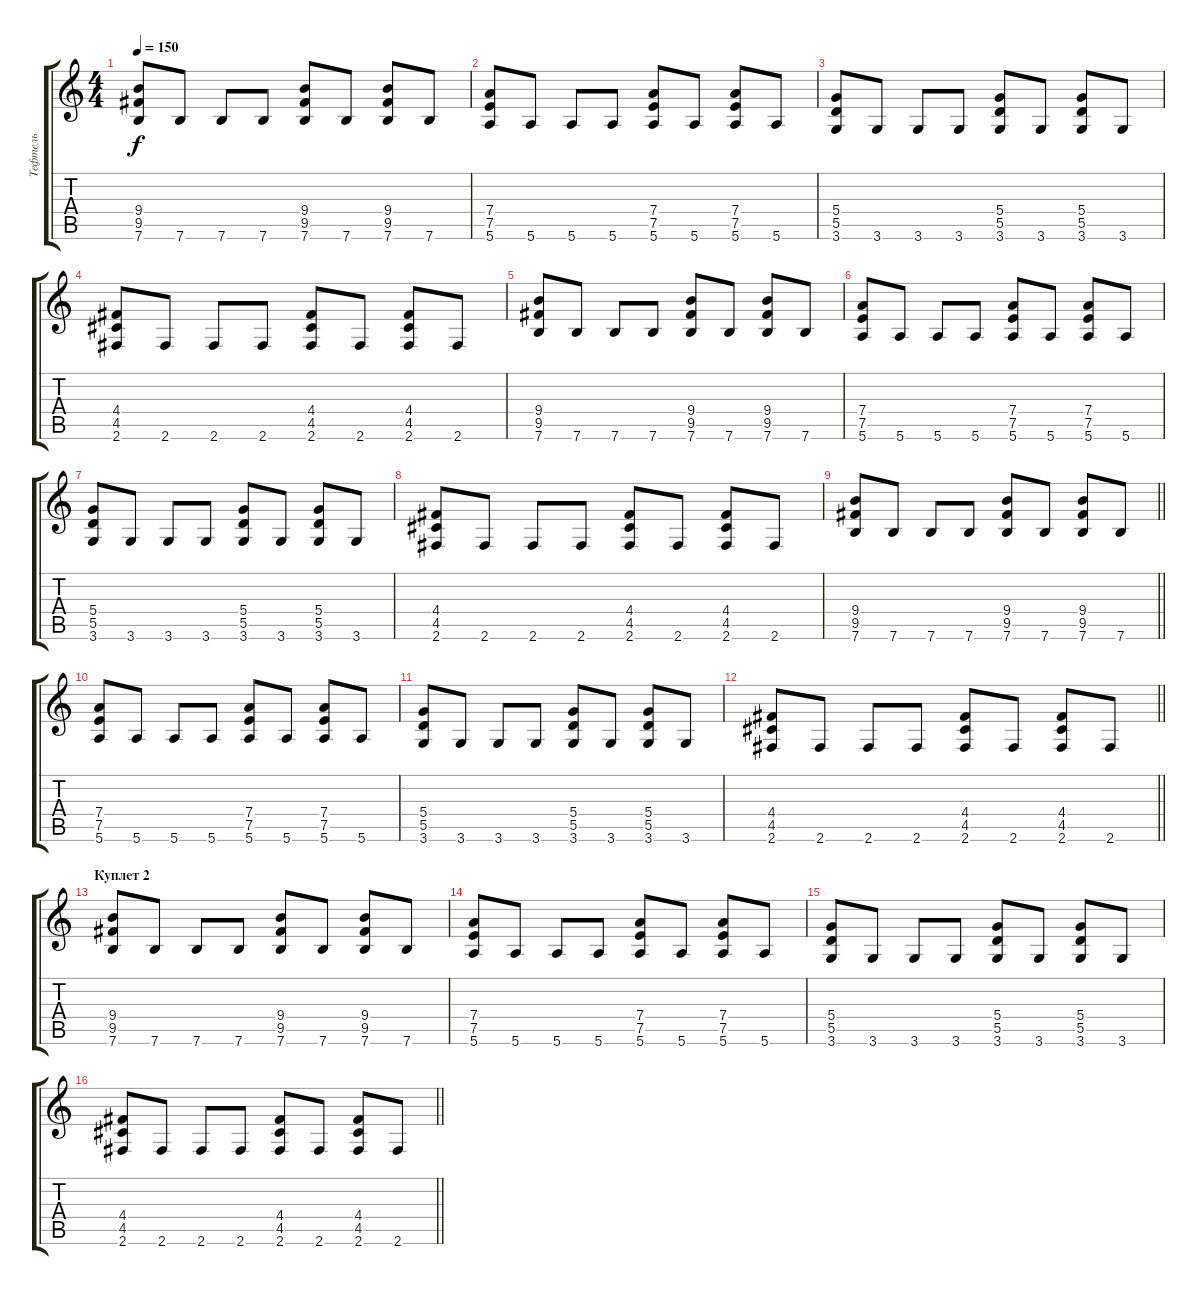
\track ("Тефтель" "Тефтель") {instrument distortionguitar}
\staff {score tabs}
\tuning (E4 B3 G3 D3 A2 E2) {hide}
\ts (4 4)
\tempo 150
\clef g2
\ks c
(9.4 9.5 7.6).8{dy f} 7.6.8 7.6.8 7.6.8 (9.4 9.5 7.6).8 7.6.8 (9.4 9.5 7.6).8 7.6.8 |
(7.4 7.5 5.6).8 5.6.8 5.6.8 5.6.8 (7.4 7.5 5.6).8 5.6.8 (7.4 7.5 5.6).8 5.6.8 |
(5.4 5.5 3.6).8 3.6.8 3.6.8 3.6.8 (5.4 5.5 3.6).8 3.6.8 (5.4 5.5 3.6).8 3.6.8 |
(4.4 4.5 2.6).8 2.6.8 2.6.8 2.6.8 (4.4 4.5 2.6).8 2.6.8 (4.4 4.5 2.6).8 2.6.8 |
(9.4 9.5 7.6).8 7.6.8 7.6.8 7.6.8 (9.4 9.5 7.6).8 7.6.8 (9.4 9.5 7.6).8 7.6.8 |
(7.4 7.5 5.6).8 5.6.8 5.6.8 5.6.8 (7.4 7.5 5.6).8 5.6.8 (7.4 7.5 5.6).8 5.6.8 |
(5.4 5.5 3.6).8 3.6.8 3.6.8 3.6.8 (5.4 5.5 3.6).8 3.6.8 (5.4 5.5 3.6).8 3.6.8 |
(4.4 4.5 2.6).8 2.6.8 2.6.8 2.6.8 (4.4 4.5 2.6).8 2.6.8 (4.4 4.5 2.6).8 2.6.8 |
\barLineRight lightlight
(9.4 9.5 7.6).8 7.6.8 7.6.8 7.6.8 (9.4 9.5 7.6).8 7.6.8 (9.4 9.5 7.6).8 7.6.8 |
\section ("" "")
(7.4 7.5 5.6).8 5.6.8 5.6.8 5.6.8 (7.4 7.5 5.6).8 5.6.8 (7.4 7.5 5.6).8 5.6.8 |
(5.4 5.5 3.6).8 3.6.8 3.6.8 3.6.8 (5.4 5.5 3.6).8 3.6.8 (5.4 5.5 3.6).8 3.6.8 |
\barLineRight lightlight
(4.4 4.5 2.6).8 2.6.8 2.6.8 2.6.8 (4.4 4.5 2.6).8 2.6.8 (4.4 4.5 2.6).8 2.6.8 |
\section ("" "Куплет 2")
(9.4 9.5 7.6).8 7.6.8 7.6.8 7.6.8 (9.4 9.5 7.6).8 7.6.8 (9.4 9.5 7.6).8 7.6.8 |
(7.4 7.5 5.6).8 5.6.8 5.6.8 5.6.8 (7.4 7.5 5.6).8 5.6.8 (7.4 7.5 5.6).8 5.6.8 |
(5.4 5.5 3.6).8 3.6.8 3.6.8 3.6.8 (5.4 5.5 3.6).8 3.6.8 (5.4 5.5 3.6).8 3.6.8 |
\barLineRight lightlight
(4.4 4.5 2.6).8 2.6.8 2.6.8 2.6.8 (4.4 4.5 2.6).8 2.6.8 (4.4 4.5 2.6).8 2.6.8
